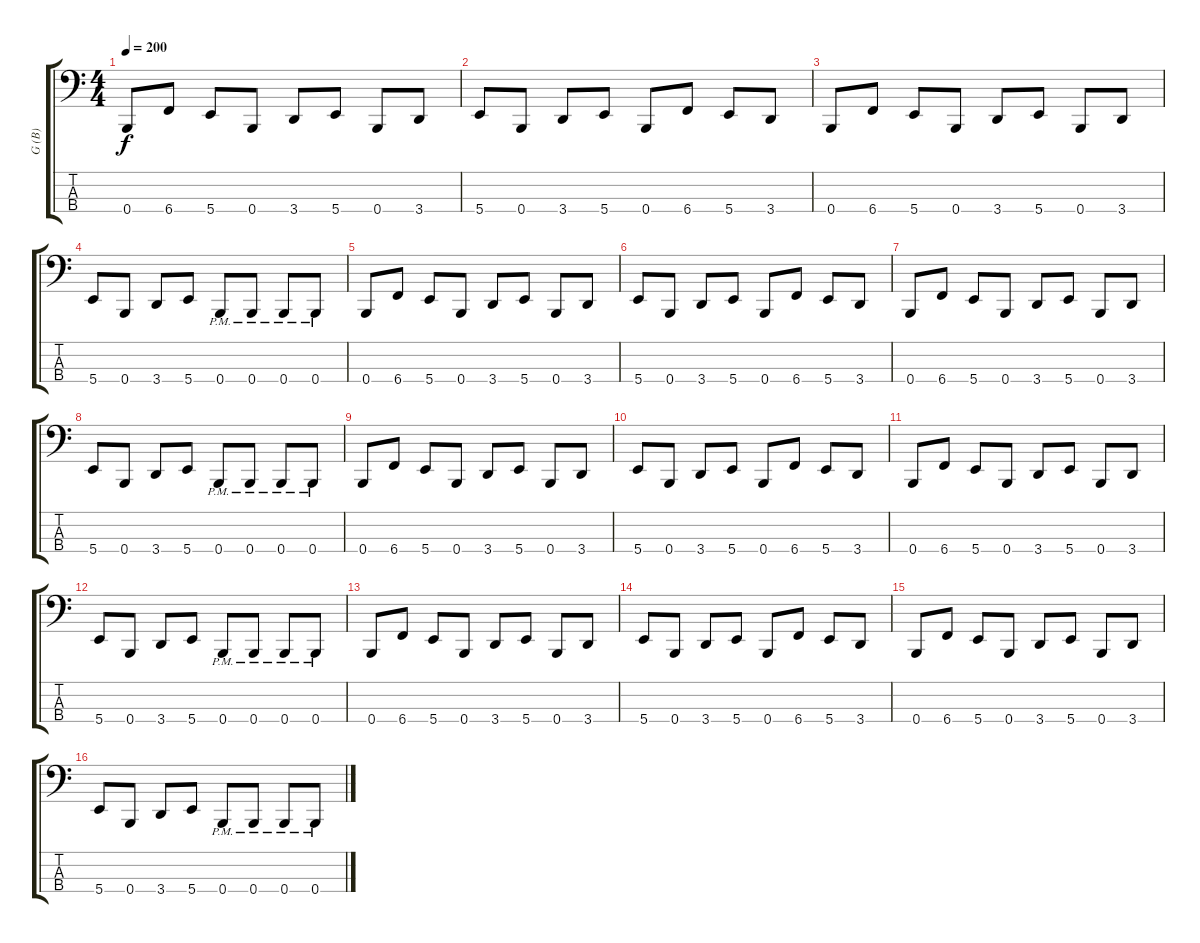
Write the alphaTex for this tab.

\track ("G (B)" "G (B)") {instrument electricbasspick}
\staff {score tabs}
\tuning (E2 B1 Gb1 B0) {hide}
\ts (4 4)
\tempo 200
\clef f4
\ks c
0.4.8{dy f} 6.4.8 5.4.8 0.4.8 3.4.8 5.4.8 0.4.8 3.4.8 |
5.4.8 0.4.8 3.4.8 5.4.8 0.4.8 6.4.8 5.4.8 3.4.8 |
0.4.8 6.4.8 5.4.8 0.4.8 3.4.8 5.4.8 0.4.8 3.4.8 |
5.4.8 0.4.8 3.4.8 5.4.8 0.4{pm}.8 0.4{pm}.8 0.4{pm}.8 0.4{pm}.8 |
0.4.8 6.4.8 5.4.8 0.4.8 3.4.8 5.4.8 0.4.8 3.4.8 |
5.4.8 0.4.8 3.4.8 5.4.8 0.4.8 6.4.8 5.4.8 3.4.8 |
0.4.8 6.4.8 5.4.8 0.4.8 3.4.8 5.4.8 0.4.8 3.4.8 |
5.4.8 0.4.8 3.4.8 5.4.8 0.4{pm}.8 0.4{pm}.8 0.4{pm}.8 0.4{pm}.8 |
0.4.8 6.4.8 5.4.8 0.4.8 3.4.8 5.4.8 0.4.8 3.4.8 |
5.4.8 0.4.8 3.4.8 5.4.8 0.4.8 6.4.8 5.4.8 3.4.8 |
0.4.8 6.4.8 5.4.8 0.4.8 3.4.8 5.4.8 0.4.8 3.4.8 |
5.4.8 0.4.8 3.4.8 5.4.8 0.4{pm}.8 0.4{pm}.8 0.4{pm}.8 0.4{pm}.8 |
0.4.8 6.4.8 5.4.8 0.4.8 3.4.8 5.4.8 0.4.8 3.4.8 |
5.4.8 0.4.8 3.4.8 5.4.8 0.4.8 6.4.8 5.4.8 3.4.8 |
0.4.8 6.4.8 5.4.8 0.4.8 3.4.8 5.4.8 0.4.8 3.4.8 |
5.4.8 0.4.8 3.4.8 5.4.8 0.4{pm}.8 0.4{pm}.8 0.4{pm}.8 0.4{pm}.8
